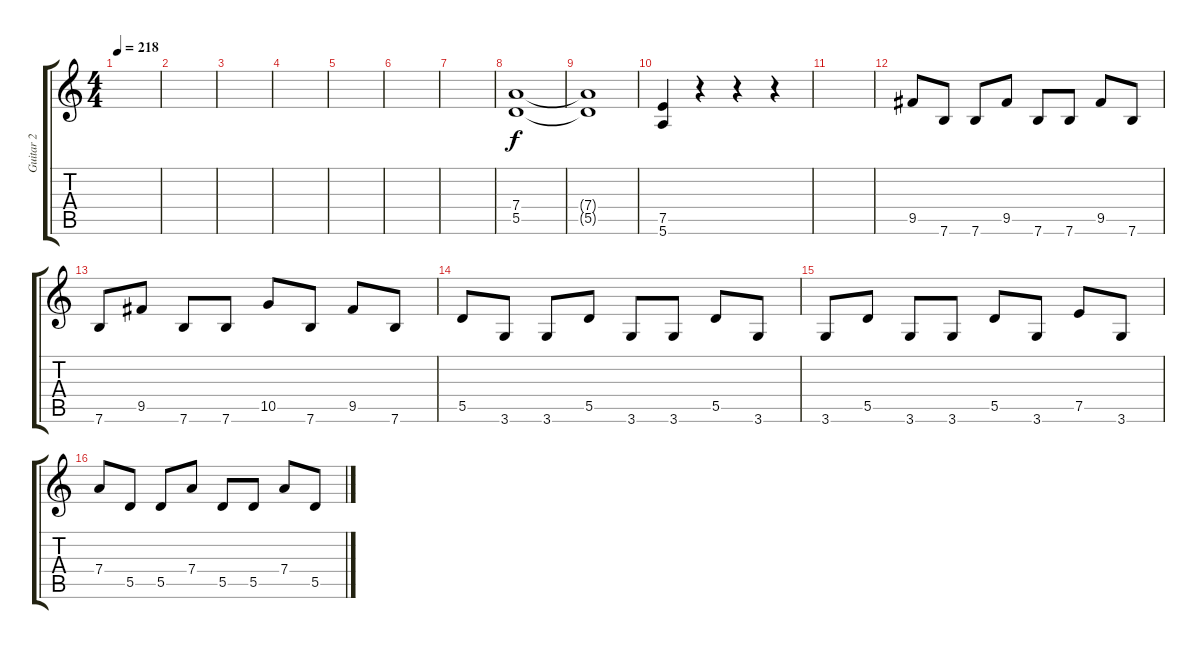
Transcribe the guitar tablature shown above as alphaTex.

\track ("Guitar 2" "Guitar 2") {instrument distortionguitar}
\staff {score tabs}
\tuning (E4 B3 G3 D3 A2 E2) {hide}
\ts (4 4)
\tempo 218
\clef g2
\ks c
|
|
|
|
|
|
|
(7.4 5.5).1{volume 13} |
(7.4{t} 5.5{t}).1 |
(7.5 5.6).4 r.4 r.4 r.4 |
|
9.5.8 7.6.8 7.6.8 9.5.8 7.6.8 7.6.8 9.5.8 7.6.8 |
7.6.8 9.5.8 7.6.8 7.6.8 10.5.8 7.6.8 9.5.8 7.6.8 |
5.5.8 3.6.8 3.6.8 5.5.8 3.6.8 3.6.8 5.5.8 3.6.8 |
3.6.8 5.5.8 3.6.8 3.6.8 5.5.8 3.6.8 7.5.8 3.6.8 |
7.4.8 5.5.8 5.5.8 7.4.8 5.5.8 5.5.8 7.4.8 5.5.8
